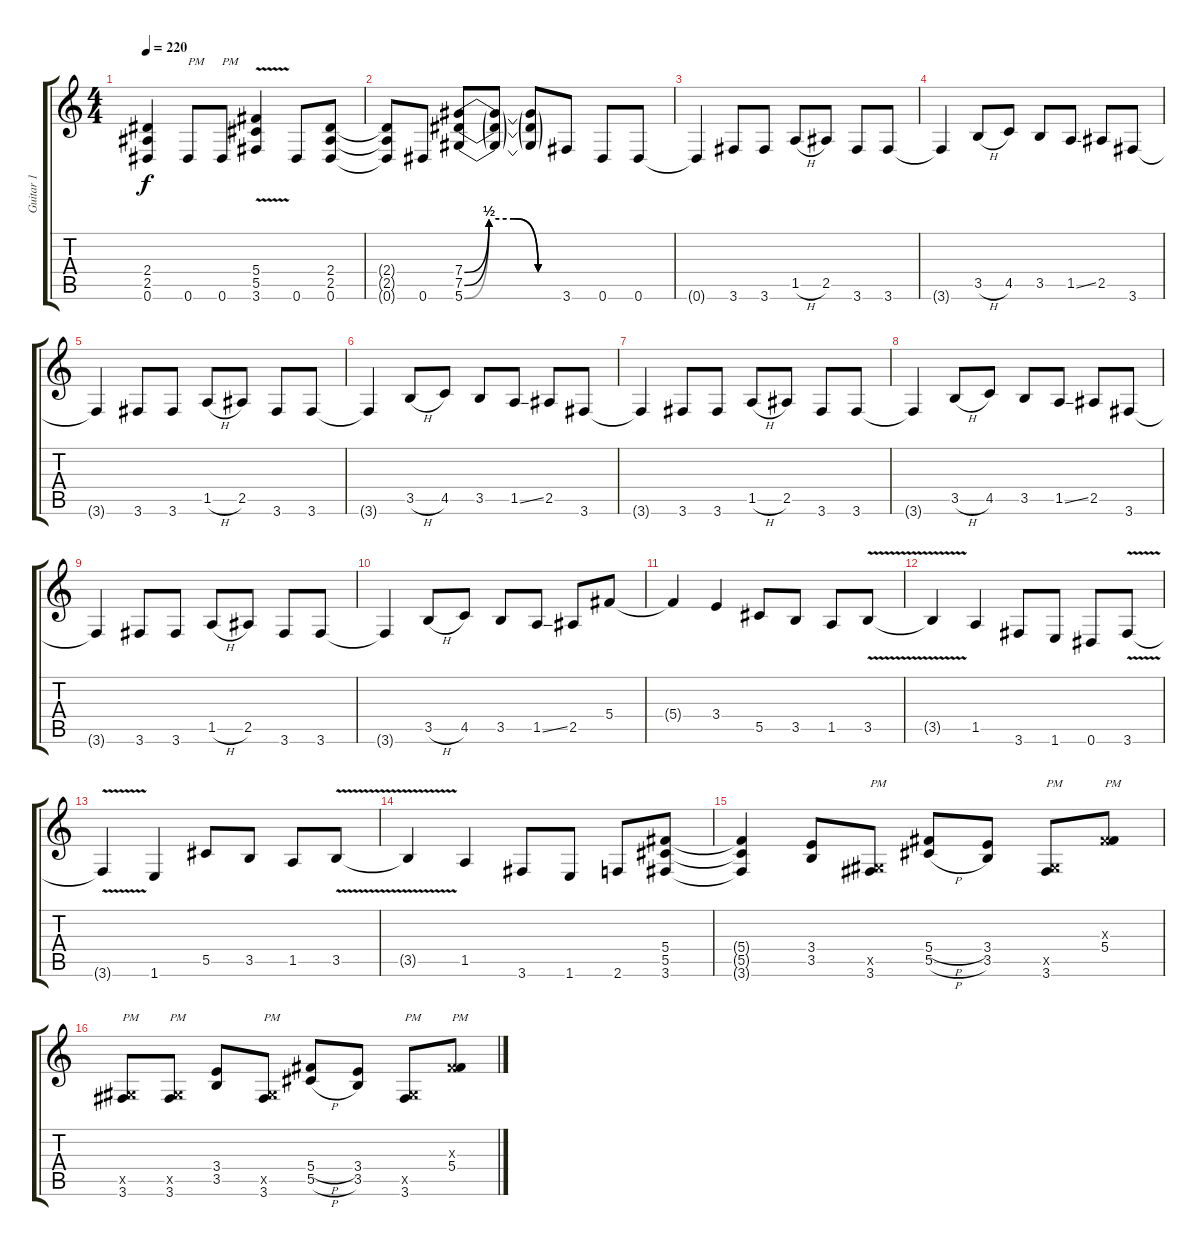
\track ("Guitar 1" "Guitar 1") {instrument distortionguitar}
\staff {score tabs}
\tuning (Eb4 Bb3 Gb3 Db3 Ab2 Eb2) {hide}
\ts (4 4)
\tempo 220
\clef g2
\ks c
(2.4{t} 2.5{t} 0.6{t}).4{dy f} 0.6.8{txt "PM"} 0.6.8{txt "PM"} (5.4{v} 5.5{v} 3.6{v}).4 0.6.8 (2.4 2.5 0.6).8 |
(2.4{t} 2.5{t} 0.6{t}).8 0.6.8 (7.4{be (custom 0 0 15 2 30 2 45 0 60 0)} 7.5{be (custom 0 0 15 2 30 2 45 0 60 0)} 5.6{be (custom 0 0 15 2 30 2 45 0 60 0)}).8 (7.4{t} 7.5{t} 5.6{t}).8 (7.4{t} 7.5{t} 5.6{t}).8 3.6.8 0.6.8 0.6.8 |
0.6{t}.4 3.6.8 3.6.8 1.5{h}.8 2.5.8 3.6.8 3.6.8 |
3.6{t}.4 3.5{h}.8 4.5.8 3.5.8 1.5{ss}.8 2.5.8 3.6.8 |
3.6{t}.4 3.6.8 3.6.8 1.5{h}.8 2.5.8 3.6.8 3.6.8 |
3.6{t}.4 3.5{h}.8 4.5.8 3.5.8 1.5{ss}.8 2.5.8 3.6.8 |
3.6{t}.4 3.6.8 3.6.8 1.5{h}.8 2.5.8 3.6.8 3.6.8 |
3.6{t}.4 3.5{h}.8 4.5.8 3.5.8 1.5{ss}.8 2.5.8 3.6.8 |
3.6{t}.4 3.6.8 3.6.8 1.5{h}.8 2.5.8 3.6.8 3.6.8 |
3.6{t}.4 3.5{h}.8 4.5.8 3.5.8 1.5{ss}.8 2.5.8 5.4.8 |
5.4{t}.4 3.4.4 5.5.8 3.5.8 1.5.8 3.5{v}.8 |
3.5{t}.4 1.5.4 3.6.8 1.6.8 0.6.8 3.6{v}.8 |
3.6{t}.4 1.6.4 5.5.8 3.5.8 1.5.8 3.5{v}.8 |
3.5{t}.4 1.5.4 3.6.8 1.6.8 2.6.8 (5.4 5.5 3.6).8 |
(5.4{t} 5.5{t} 3.6{t}).4 (3.4 3.5).8 (0.5{x} 3.6).8{txt "PM"} (5.4{h} 5.5{h}).8 (3.4 3.5).8 (0.5{x} 3.6).8{txt "PM"} (0.3{x} 5.4).8{txt "PM"} |
(0.5{x} 3.6).8{txt "PM"} (0.5{x} 3.6).8{txt "PM"} (3.4 3.5).8 (0.5{x} 3.6).8{txt "PM"} (5.4{h} 5.5{h}).8 (3.4 3.5).8 (0.5{x} 3.6).8{txt "PM"} (0.3{x} 5.4).8{txt "PM"}
